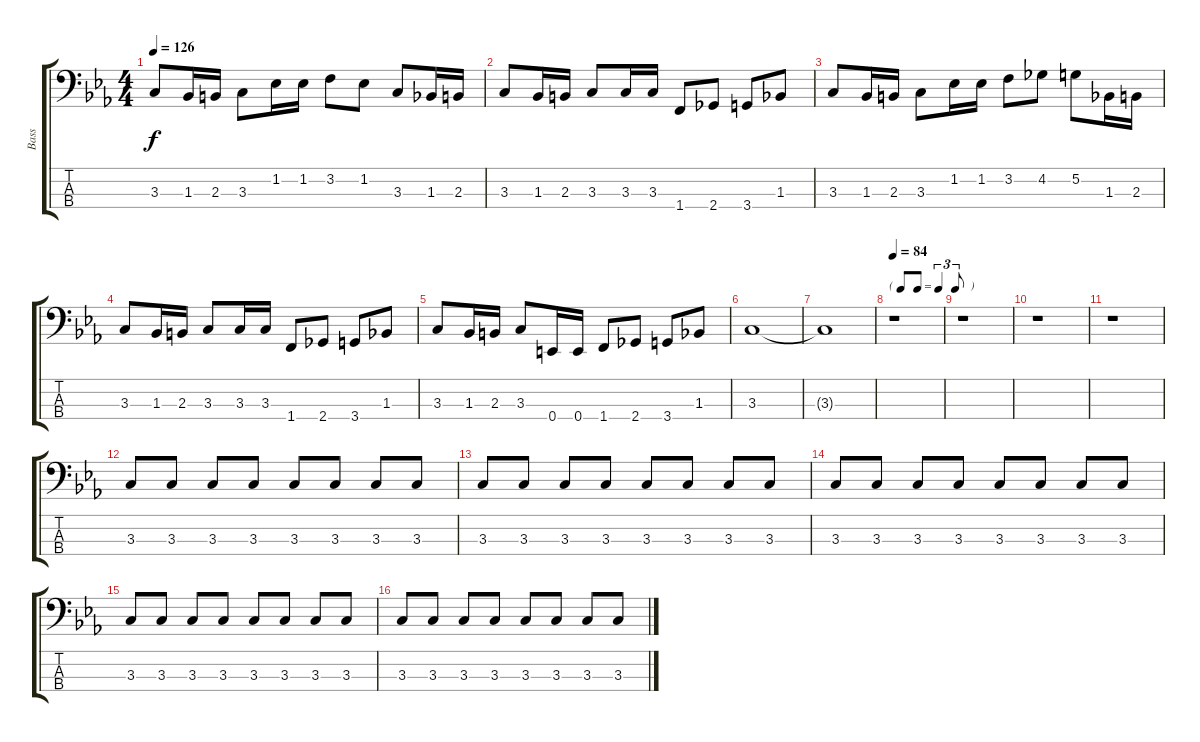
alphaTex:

\track ("Bass" "Bass") {instrument electricbasspick}
\staff {score tabs}
\tuning (G2 D2 A1 E1) {hide}
\ts (4 4)
\tempo 126
\clef f4
\ks eb
3.3.8{dy f} 1.3.16 2.3.16 3.3.8 1.2.16 1.2.16 3.2.8 1.2.8 3.3.8 1.3.16 2.3.16 |
3.3.8 1.3.16 2.3.16 3.3.8 3.3.16 3.3.16 1.4.8 2.4.8 3.4.8 1.3.8 |
3.3.8 1.3.16 2.3.16 3.3.8 1.2.16 1.2.16 3.2.8 4.2.8 5.2.8 1.3.16 2.3.16 |
3.3.8 1.3.16 2.3.16 3.3.8 3.3.16 3.3.16 1.4.8 2.4.8 3.4.8 1.3.8 |
3.3.8 1.3.16 2.3.16 3.3.8 0.4.16 0.4.16 1.4.8 2.4.8 3.4.8 1.3.8 |
3.3.1 |
3.3{t}.1 |
\tf triplet8th
\tempo 84
r.1 |
r.1 |
r.1 |
r.1 |
3.3.8 3.3.8 3.3.8 3.3.8 3.3.8 3.3.8 3.3.8 3.3.8 |
3.3.8 3.3.8 3.3.8 3.3.8 3.3.8 3.3.8 3.3.8 3.3.8 |
3.3.8 3.3.8 3.3.8 3.3.8 3.3.8 3.3.8 3.3.8 3.3.8 |
3.3.8 3.3.8 3.3.8 3.3.8 3.3.8 3.3.8 3.3.8 3.3.8 |
3.3.8 3.3.8 3.3.8 3.3.8 3.3.8 3.3.8 3.3.8 3.3.8
